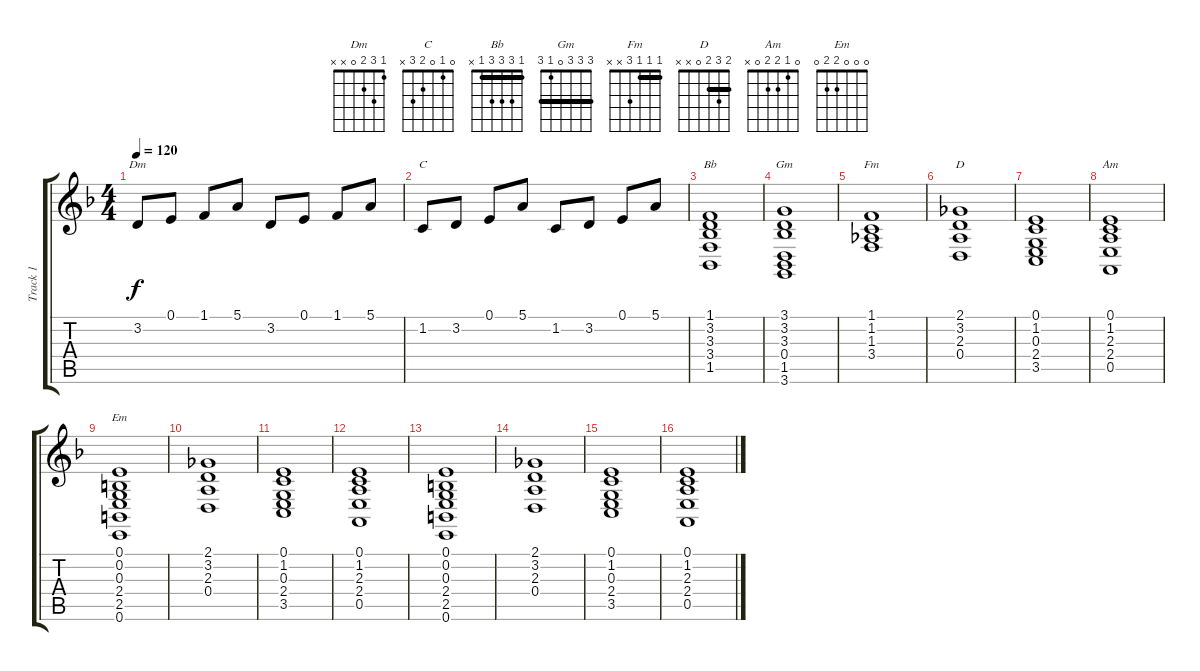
\track ("Track 1" "Track 1") {instrument drawbarorgan}
\staff {score tabs}
\tuning (E4 B3 G3 D3 A2 E2) {hide}
\chord ("Dm" 1 3 2 0 x x)
\chord ("C" 0 1 0 2 3 x)
\chord ("Bb" 1 3 3 3 1 x) {barre 1}
\chord ("Gm" 3 3 3 0 1 3) {barre 3}
\chord ("Fm" 1 1 1 3 x x) {barre 1}
\chord ("D" 2 3 2 0 x x) {barre 2}
\chord ("Am" 0 1 2 2 0 x)
\chord ("Em" 0 0 0 2 2 0)
\ts (4 4)
\tempo 120
\clef g2
\ks f
3.2.8{ch "Dm" dy f} 0.1.8 1.1.8 5.1.8 3.2.8 0.1.8 1.1.8 5.1.8 |
1.2.8{ch "C"} 3.2.8 0.1.8 5.1.8 1.2.8 3.2.8 0.1.8 5.1.8 |
(1.1 3.2 3.3 3.4 1.5).1{ch "Bb"} |
(3.1 3.2 3.3 0.4 1.5 3.6).1{ch "Gm"} |
(1.1 1.2 1.3 3.4).1{ch "Fm"} |
(2.1 3.2 2.3 0.4).1{ch "D"} |
(0.1 1.2 0.3 2.4 3.5).1 |
(0.1 1.2 2.3 2.4 0.5).1{ch "Am"} |
(0.1 0.2 0.3 2.4 2.5 0.6).1{ch "Em"} |
(2.1 3.2 2.3 0.4).1 |
(0.1 1.2 0.3 2.4 3.5).1 |
(0.1 1.2 2.3 2.4 0.5).1 |
(0.1 0.2 0.3 2.4 2.5 0.6).1 |
(2.1 3.2 2.3 0.4).1 |
(0.1 1.2 0.3 2.4 3.5).1 |
(0.1 1.2 2.3 2.4 0.5).1
